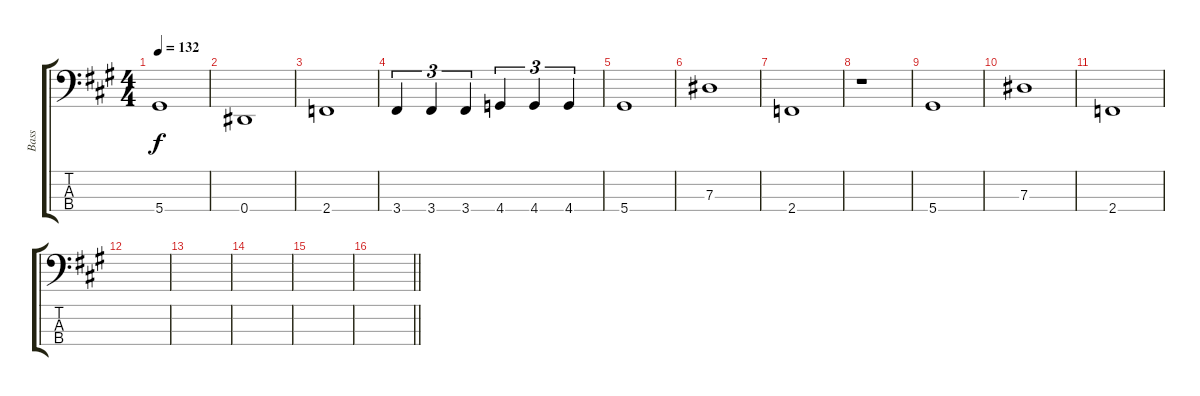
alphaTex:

\track ("Bass" "Bass") {instrument electricbassfinger bank 177}
\staff {score tabs}
\tuning (Gb2 Db2 Ab1 Eb1) {hide}
\ts (4 4)
\tempo 132
\clef f4
\ks a
5.4.1{dy f} |
0.4.1 |
2.4.1 |
3.4.4{tu (3 2)} 3.4.4{tu (3 2)} 3.4.4{tu (3 2)} 4.4.4{tu (3 2)} 4.4.4{tu (3 2)} 4.4.4{tu (3 2)} |
5.4.1 |
7.3.1 |
2.4.1 |
r.1 |
5.4.1 |
7.3.1 |
2.4.1 |
|
|
|
|
\barLineRight lightlight
